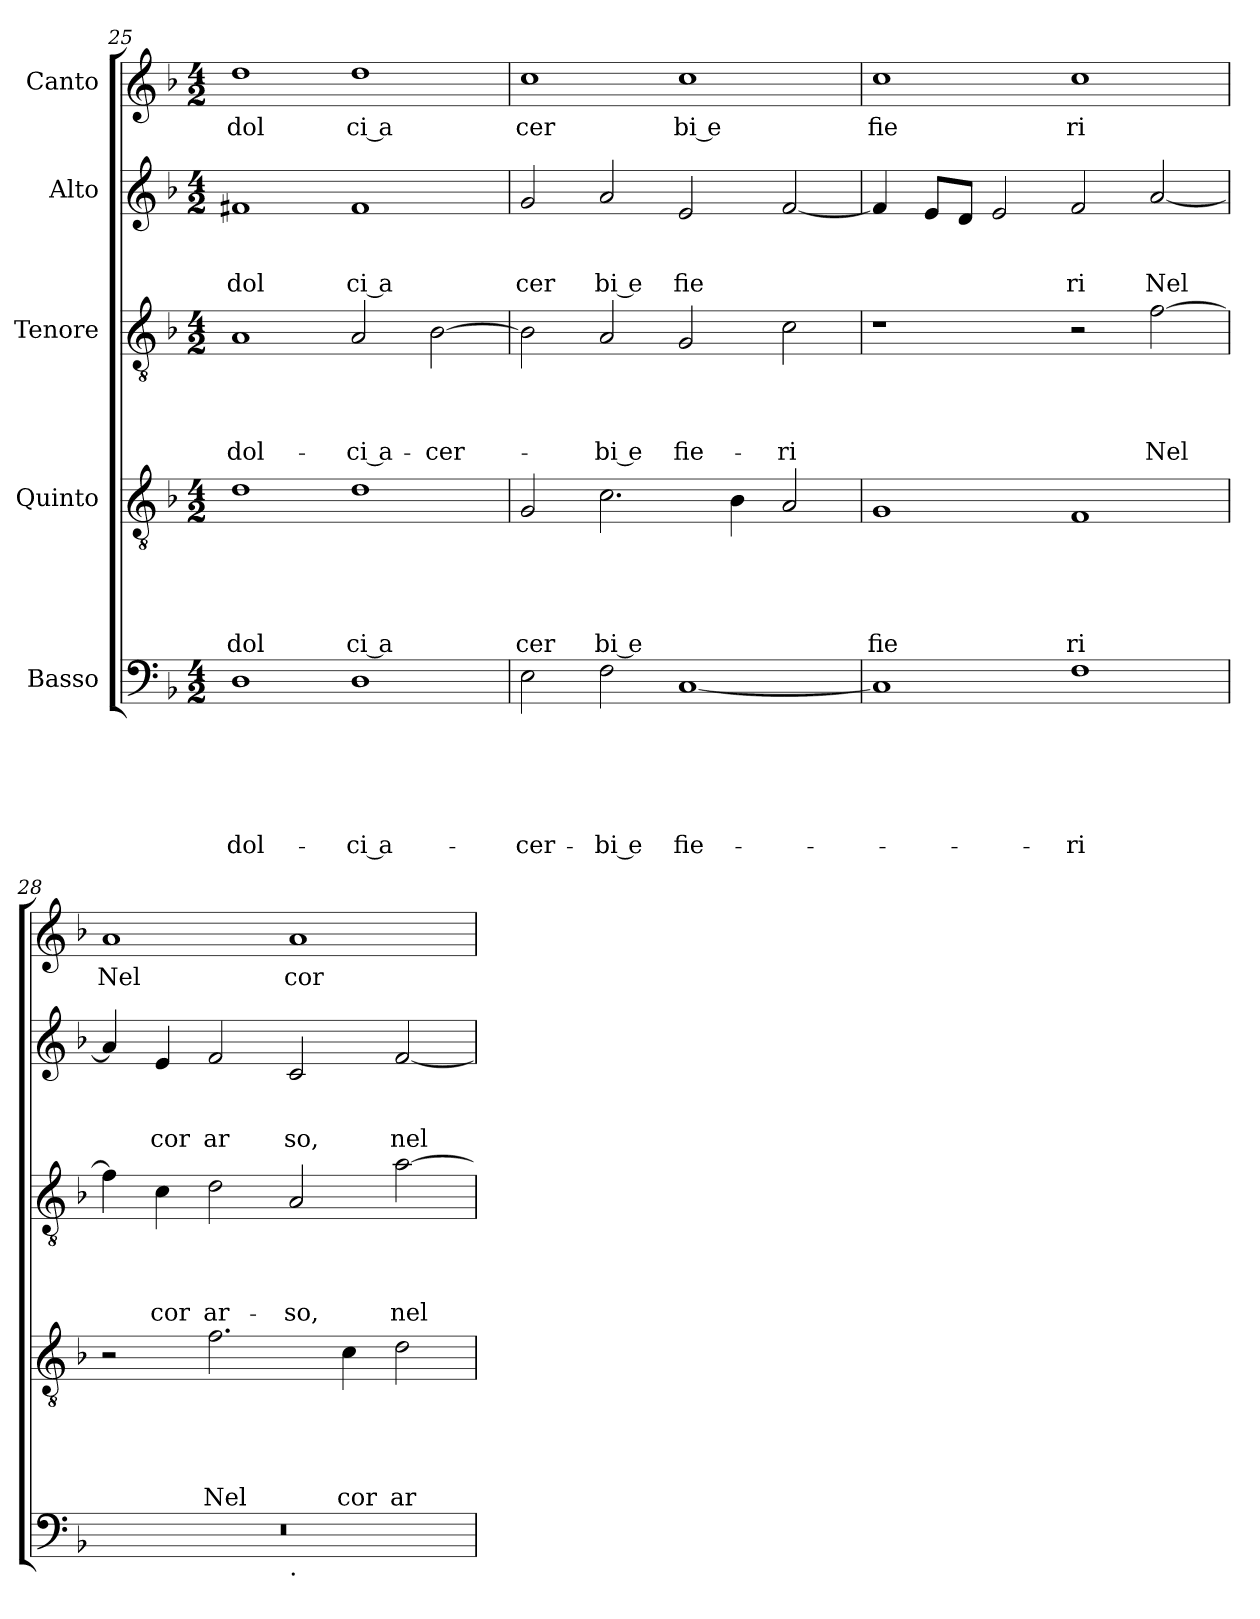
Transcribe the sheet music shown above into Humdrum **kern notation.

**kern	**text	**text	**text	**text	**text	**text	**kern	**text	**text	**text	**text	**text	**kern	**text	**text	**text	**text	**kern	**text	**text	**text	**kern	**text
*part5	*part5	*part5	*part5	*part5	*part5	*part5	*part4	*part4	*part4	*part4	*part4	*part4	*part3	*part3	*part3	*part3	*part3	*part2	*part2	*part2	*part2	*part1	*part1
*staff5	*staff5	*staff5	*staff5	*staff5	*staff5	*staff5	*staff4	*staff4	*staff4	*staff4	*staff4	*staff4	*staff3	*staff3	*staff3	*staff3	*staff3	*staff2	*staff2	*staff2	*staff2	*staff1	*staff1
*I"Basso	*	*	*	*	*	*	*I"Quinto	*	*	*	*	*	*I"Tenore	*	*	*	*	*I"Alto	*	*	*	*I"Canto	*
!!LO:PB:g=z
*clefF4	*	*	*	*	*	*	*clefGv2	*	*	*	*	*	*clefGv2	*	*	*	*	*clefG2	*	*	*	*clefG2	*
*k[b-]	*	*	*	*	*	*	*k[b-]	*	*	*	*	*	*k[b-]	*	*	*	*	*k[b-]	*	*	*	*k[b-]	*
*F:	*	*	*	*	*	*	*F:	*	*	*	*	*	*F:	*	*	*	*	*F:	*	*	*	*F:	*
*M4/2	*	*	*	*	*	*	*M4/2	*	*	*	*	*	*M4/2	*	*	*	*	*M4/2	*	*	*	*M4/2	*
=25	=25	=25	=25	=25	=25	=25	=25	=25	=25	=25	=25	=25	=25	=25	=25	=25	=25	=25	=25	=25	=25	=25	=25
!	!	!	!	!	!	!LO:LY:b	!	!	!	!	!	!LO:LY:b	!	!	!	!	!LO:LY:b	!	!	!	!LO:LY:b	!	!LO:LY:b
1D	.	.	.	.	.	dol-	1d	.	.	.	.	dol	1A	.	.	.	dol-	1f#X	.	.	dol	1dd	dol
!	!	!	!	!	!	!LO:LY:b:rj	!	!	!	!	!	!LO:LY:b:rj	!	!	!	!	!LO:LY:b:rj	!	!	!	!LO:LY:b:rj	!	!LO:LY:b:rj
1D	.	.	.	.	.	-ci a-	1d	.	.	.	.	ci a	2A/	.	.	.	-ci a-	1f#	.	.	ci a	1dd	ci a
!	!	!	!	!	!	!	!	!	!	!	!	!	!	!	!	!	!LO:LY:b	!	!	!	!	!	!
.	.	.	.	.	.	.	.	.	.	.	.	.	[>2B-\	.	.	.	-cer-	.	.	.	.	.	.
=26	=26	=26	=26	=26	=26	=26	=26	=26	=26	=26	=26	=26	=26	=26	=26	=26	=26	=26	=26	=26	=26	=26	=26
!	!	!	!	!	!	!LO:LY:b	!	!	!	!	!	!LO:LY:b	!	!	!	!	!	!	!	!	!LO:LY:b	!	!LO:LY:b
2E\	.	.	.	.	.	-cer-	2G/	.	.	.	.	cer	2B-\]	.	.	.	.	2g/	.	.	cer	1cc	cer
!	!	!	!	!	!	!LO:LY:b:rj	!	!	!	!	!	!LO:LY:b	!	!	!	!	!LO:LY:b:rj	!	!	!	!LO:LY:b:rj	!	!
2F\	.	.	.	.	.	-bi e	2.c\	.	.	.	.	bi e	2A/	.	.	.	-bi e	2a/	.	.	bi e	.	.
!	!	!	!	!	!	!LO:LY:b	!	!	!	!	!	!	!	!	!	!	!LO:LY:b	!	!	!	!LO:LY:b	!	!LO:LY:b:rj
[<1C	.	.	.	.	.	fie-	.	.	.	.	.	.	2G/	.	.	.	fie-	2e/	.	.	fie	1cc	bi e
.	.	.	.	.	.	.	4B-\	.	.	.	.	.	.	.	.	.	.	.	.	.	.	.	.
!	!	!	!	!	!	!	!	!	!	!	!	!	!	!	!	!	!LO:LY:b	!	!	!	!	!	!
.	.	.	.	.	.	.	2A/	.	.	.	.	.	2c\	.	.	.	-ri	[<2f/	.	.	.	.	.
=27	=27	=27	=27	=27	=27	=27	=27	=27	=27	=27	=27	=27	=27	=27	=27	=27	=27	=27	=27	=27	=27	=27	=27
!	!	!	!	!	!	!	!	!	!	!	!	!LO:LY:b	!	!	!	!	!	!	!	!	!	!	!LO:LY:b
1C]	.	.	.	.	.	.	1G	.	.	.	.	fie	1r	.	.	.	.	4f/]	.	.	.	1cc	fie
.	.	.	.	.	.	.	.	.	.	.	.	.	.	.	.	.	.	8e/L	.	.	.	.	.
.	.	.	.	.	.	.	.	.	.	.	.	.	.	.	.	.	.	8d/J	.	.	.	.	.
.	.	.	.	.	.	.	.	.	.	.	.	.	.	.	.	.	.	2e/	.	.	.	.	.
!	!	!	!	!	!	!LO:LY:b	!	!	!	!	!	!LO:LY:b	!	!	!	!	!	!	!	!	!LO:LY:b	!	!LO:LY:b
1F	.	.	.	.	.	-ri	1F	.	.	.	.	ri	2r	.	.	.	.	2f/	.	.	ri	1cc	ri
!	!	!	!	!	!	!	!	!	!	!	!	!	!	!	!	!	!LO:LY:b	!	!	!	!LO:LY:b	!	!
.	.	.	.	.	.	.	.	.	.	.	.	.	[>2f\	.	.	.	Nel	[<2a/	.	.	Nel	.	.
=28	=28	=28	=28	=28	=28	=28	=28	=28	=28	=28	=28	=28	=28	=28	=28	=28	=28	=28	=28	=28	=28	=28	=28
!	!	!	!	!	!	!	!	!	!	!	!	!	!	!	!	!	!	!	!	!	!	!	!LO:LY:b
*^	*	*	*	*	*	*	*	*	*	*	*	*	*	*	*	*	*	*	*	*	*	*	*
0r	1ryy	.	.	.	.	.	.	2r	.	.	.	.	.	4f\]	.	.	.	.	4a/]	.	.	.	1a	Nel
!	!	!	!	!	!	!	!	!	!	!	!	!	!	!	!	!	!	!LO:LY:b	!	!	!	!LO:LY:b	!	!
.	.	.	.	.	.	.	.	.	.	.	.	.	.	4c\	.	.	.	cor	4e/	.	.	cor	.	.
!	!	!	!	!	!	!	!	!	!	!	!	!	!LO:LY:b	!	!	!	!	!LO:LY:b	!	!	!	!LO:LY:b	!	!
.	.	.	.	.	.	.	.	2.f\	.	.	.	.	Nel	2d\	.	.	.	ar-	2f/	.	.	ar	.	.
!	!LO:TX:b:t=.	!	!	!	!	!	!	!	!	!	!	!	!	!	!	!	!	!	!	!	!	!	!	!
!	!	!	!	!	!	!	!	!	!	!	!	!	!	!	!	!	!	!LO:LY:b	!	!	!	!LO:LY:b	!	!LO:LY:b
.	1ryy	.	.	.	.	.	.	.	.	.	.	.	.	2A/	.	.	.	-so,	2c/	.	.	so,	1a	cor
!	!	!	!	!	!	!	!	!	!	!	!	!	!LO:LY:b	!	!	!	!	!	!	!	!	!	!	!
.	.	.	.	.	.	.	.	4c\	.	.	.	.	cor	.	.	.	.	.	.	.	.	.	.	.
!	!	!	!	!	!	!	!	!	!	!	!	!	!LO:LY:b	!	!	!	!	!LO:LY:b	!	!	!	!LO:LY:b	!	!
.	.	.	.	.	.	.	.	2d\	.	.	.	.	ar	[>2a\	.	.	.	nel	[<2f/	.	.	nel	.	.
*v	*v	*	*	*	*	*	*	*	*	*	*	*	*	*	*	*	*	*	*	*	*	*	*	*
=	=	=	=	=	=	=	=	=	=	=	=	=	=	=	=	=	=	=	=	=	=	=	=
*-	*-	*-	*-	*-	*-	*-	*-	*-	*-	*-	*-	*-	*-	*-	*-	*-	*-	*-	*-	*-	*-	*-	*-
